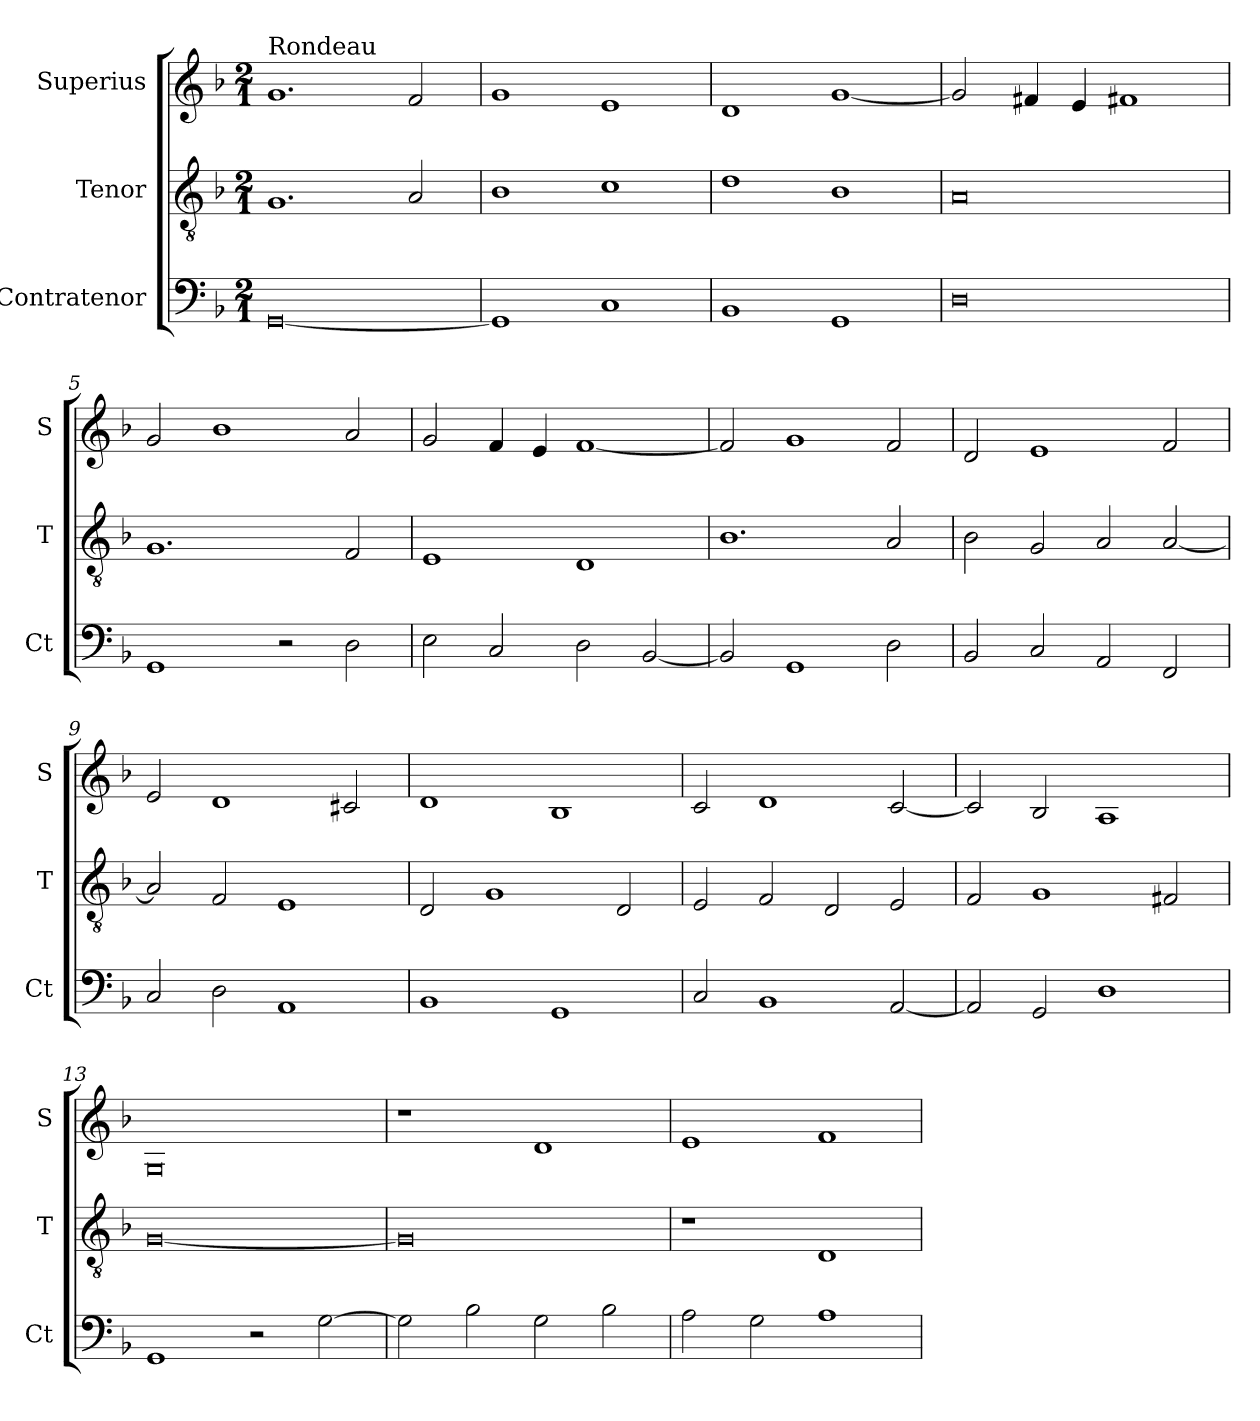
**kern	**kern	**kern
*part3	*part2	*part1
*staff3	*staff2	*staff1
*I"Contratenor	*I"Tenor	*I"Superius
*I'Ct	*I'T	*I'S
*clefF4	*clefGv2	*clefG2
*k[b-]	*k[b-]	*k[b-]
*M2/1	*M2/1	*M2/1
=1	=1	=1
!	!	!LO:TX:a:t=Rondeau
[0GG	1.G	1.g
.	2A	2f
=2	=2	=2
1GG]	1B-	1g
1C	1c	1e
=3	=3	=3
1BB-	1d	1d
1GG	1B-	[1g
=4	=4	=4
0D	0A	2g]
.	.	4f#X
.	.	4e
.	.	1f#X
=5	=5	=5
1GG	1.G	2g
.	.	1b-
2r	.	.
2D	2F	2a
=6	=6	=6
2E	1E	2g
2C	.	4f
.	.	4e
2D	1D	[1f
[2BB-	.	.
=7	=7	=7
2BB-]	1.B-	2f]
1GG	.	1g
2D	2A	2f
=8	=8	=8
2BB-	2B-	2d
2C	2G	1e
2AA	2A	.
2FF	[2A	2f
=9	=9	=9
2C	2A]	2e
2D	2F	1d
1AA	1E	.
.	.	2c#X
=10	=10	=10
1BB-	2D	1d
.	1G	.
1GG	.	1B-
.	2D	.
=11	=11	=11
2C	2E	2c
1BB-	2F	1d
.	2D	.
[2AA	2E	[2c
=12	=12	=12
2AA]	2F	2c]
2GG	1G	2B-
1D	.	1A
.	2F#X	.
=13	=13	=13
1GG	[0G	0G
2r	.	.
[2G	.	.
=14	=14	=14
2G]	0G]	1r
2B-	.	.
2G	.	1d
2B-	.	.
=15	=15	=15
2A	1r	1e
2G	.	.
1A	1D	1f
=	=	=
*-	*-	*-
